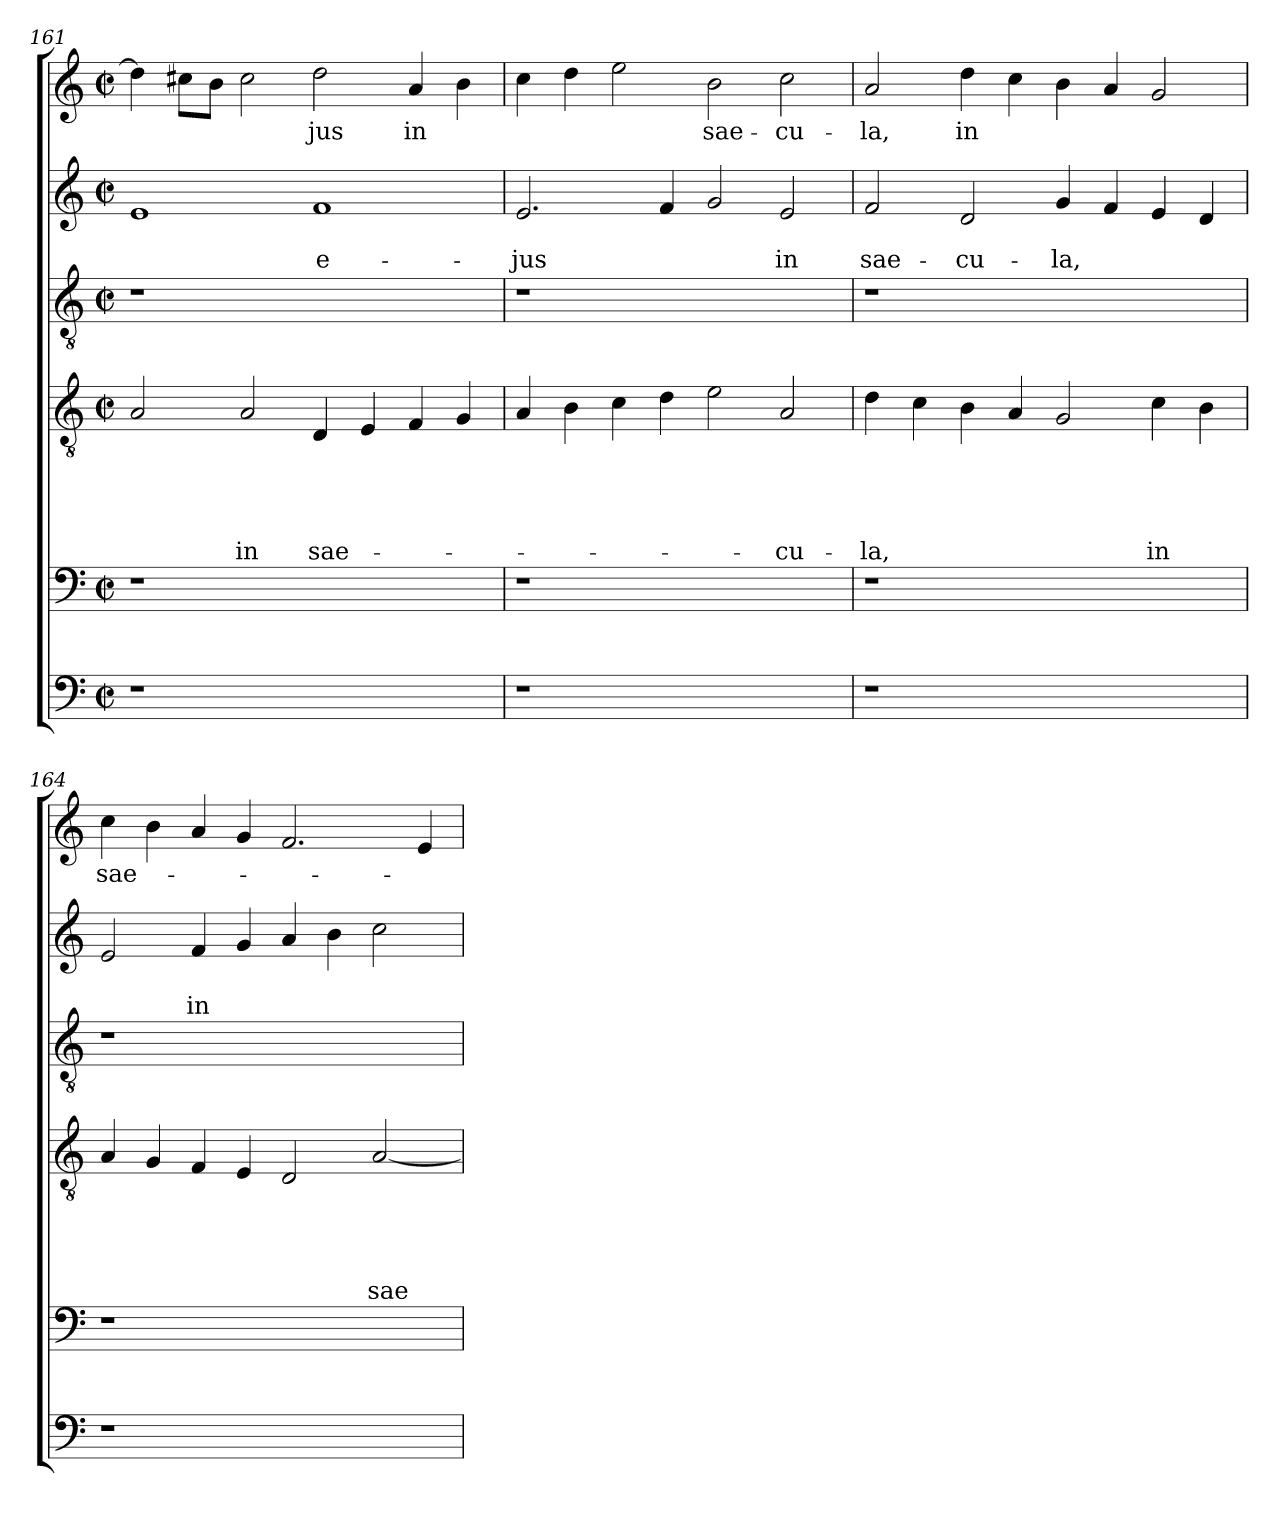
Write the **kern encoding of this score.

**kern	**kern	**kern	**text	**text	**text	**text	**text	**kern	**kern	**text	**text	**kern	**text
*part6	*part5	*part4	*part4	*part4	*part4	*part4	*part4	*part3	*part2	*part2	*part2	*part1	*part1
*staff6	*staff5	*staff4	*staff4	*staff4	*staff4	*staff4	*staff4	*staff3	*staff2	*staff2	*staff2	*staff1	*staff1
*clefF4	*clefF4	*clefGv2	*	*	*	*	*	*clefGv2	*clefG2	*	*	*clefG2	*
*k[]	*k[]	*k[]	*	*	*	*	*	*k[]	*k[]	*	*	*k[]	*
*C:	*C:	*C:	*	*	*	*	*	*C:	*C:	*	*	*C:	*
*M2/2	*M2/2	*M2/2	*	*	*	*	*	*M2/2	*M2/2	*	*	*M2/2	*
*met(c|)	*met(c|)	*met(c|)	*	*	*	*	*	*met(c|)	*met(c|)	*	*	*met(c|)	*
=161	=161	=161	=161	=161	=161	=161	=161	=161	=161	=161	=161	=161	=161
1r	1r	2A/	.	.	.	.	.	1r	1e	.	.	4dd\]	.
.	.	.	.	.	.	.	.	.	.	.	.	8cc#\L	.
.	.	.	.	.	.	.	.	.	.	.	.	8b\J	.
!	!	!	!	!	!	!	!LO:LY:b	!	!	!	!	!	!
.	.	2A/	.	.	.	.	in	.	.	.	.	2cc#\	.
!	!	!	!	!	!	!	!LO:LY:b	!	!	!	!LO:LY:b:rj	!	!LO:LY:b
1ryy	1ryy	4D/	.	.	.	.	sae-	1ryy	1f	.	e-	2dd\	-jus
.	.	4E/	.	.	.	.	.	.	.	.	.	.	.
!	!	!	!	!	!	!	!	!	!	!	!	!	!LO:LY:b
.	.	4F/	.	.	.	.	.	.	.	.	.	4a/	in
.	.	4G/	.	.	.	.	.	.	.	.	.	4b\	.
=162	=162	=162	=162	=162	=162	=162	=162	=162	=162	=162	=162	=162	=162
!	!	!	!	!	!	!	!	!	!	!	!LO:LY:b	!	!
1r	1r	4A/	.	.	.	.	.	1r	2.e/	.	-jus	4cc\	.
.	.	4B\	.	.	.	.	.	.	.	.	.	4dd\	.
.	.	4c\	.	.	.	.	.	.	.	.	.	2ee\	.
.	.	4d\	.	.	.	.	.	.	4f/	.	.	.	.
!	!	!	!	!	!	!	!	!	!	!	!	!	!LO:LY:b
1ryy	1ryy	2e\	.	.	.	.	.	1ryy	2g/	.	.	2b\	sae-
!	!	!	!	!	!	!	!LO:LY:b	!	!	!	!LO:LY:b	!	!LO:LY:b:rj
.	.	2A/	.	.	.	.	-cu-	.	2e/	.	in	2cc\	-cu-
=163	=163	=163	=163	=163	=163	=163	=163	=163	=163	=163	=163	=163	=163
!	!	!	!	!	!	!	!LO:LY:b	!	!	!	!LO:LY:b	!	!LO:LY:b
1r	1r	4d\	.	.	.	.	-la,	1r	2f/	.	sae-	2a/	-la,
.	.	4c\	.	.	.	.	.	.	.	.	.	.	.
!	!	!	!	!	!	!	!	!	!	!	!LO:LY:b	!	!LO:LY:b
.	.	4B\	.	.	.	.	.	.	2d/	.	-cu-	4dd\	in
.	.	4A/	.	.	.	.	.	.	.	.	.	4cc\	.
!	!	!	!	!	!	!	!	!	!	!	!LO:LY:b	!	!
1ryy	1ryy	2G/	.	.	.	.	.	1ryy	4g/	.	-la,	4b\	.
.	.	.	.	.	.	.	.	.	4f/	.	.	4a/	.
!	!	!	!	!	!	!	!LO:LY:b	!	!	!	!	!	!
.	.	4c\	.	.	.	.	in	.	4e/	.	.	2g/	.
.	.	4B\	.	.	.	.	.	.	4d/	.	.	.	.
!!LO:PB:g=z
=164	=164	=164	=164	=164	=164	=164	=164	=164	=164	=164	=164	=164	=164
!	!	!	!	!	!	!	!	!	!	!	!	!	!LO:LY:b
1r	1r	4A/	.	.	.	.	.	1r	2e/	.	.	4cc\	sae-
.	.	4G/	.	.	.	.	.	.	.	.	.	4b\	.
!	!	!	!	!	!	!	!	!	!	!	!LO:LY:b	!	!
.	.	4F/	.	.	.	.	.	.	4f/	.	in	4a/	.
.	.	4E/	.	.	.	.	.	.	4g/	.	.	4g/	.
1ryy	1ryy	2D/	.	.	.	.	.	1ryy	4a/	.	.	2.f/	.
.	.	.	.	.	.	.	.	.	4b\	.	.	.	.
!	!	!	!	!	!	!	!LO:LY:b	!	!	!	!	!	!
.	.	[<2A/	.	.	.	.	sae-	.	2cc\	.	.	.	.
.	.	.	.	.	.	.	.	.	.	.	.	4e/	.
=	=	=	=	=	=	=	=	=	=	=	=	=	=
*-	*-	*-	*-	*-	*-	*-	*-	*-	*-	*-	*-	*-	*-
